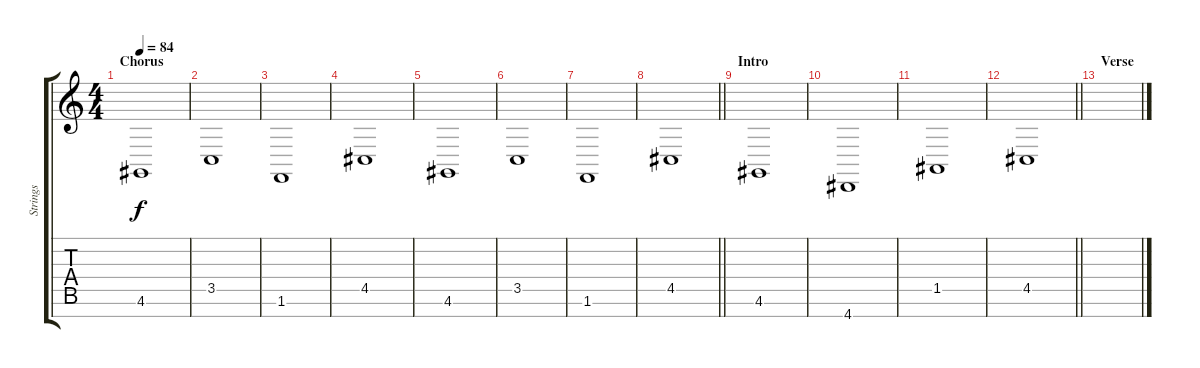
\track ("Strings" "Strings") {instrument viola}
\staff {score tabs}
\tuning (E4 B3 G3 D3 A2 E2 B1) {hide}
\ts (4 4)
\section ("" "Chorus")
\tempo 84
\clef g2
\ks c
4.6.1{dy f} |
3.5.1 |
1.6.1 |
4.5.1 |
4.6.1 |
3.5.1 |
1.6.1 |
\barLineRight lightlight
4.5.1 |
\section ("" "Intro")
4.6.1 |
4.7.1 |
1.5.1 |
\barLineRight lightlight
4.5.1 |
\section ("" "Verse")
